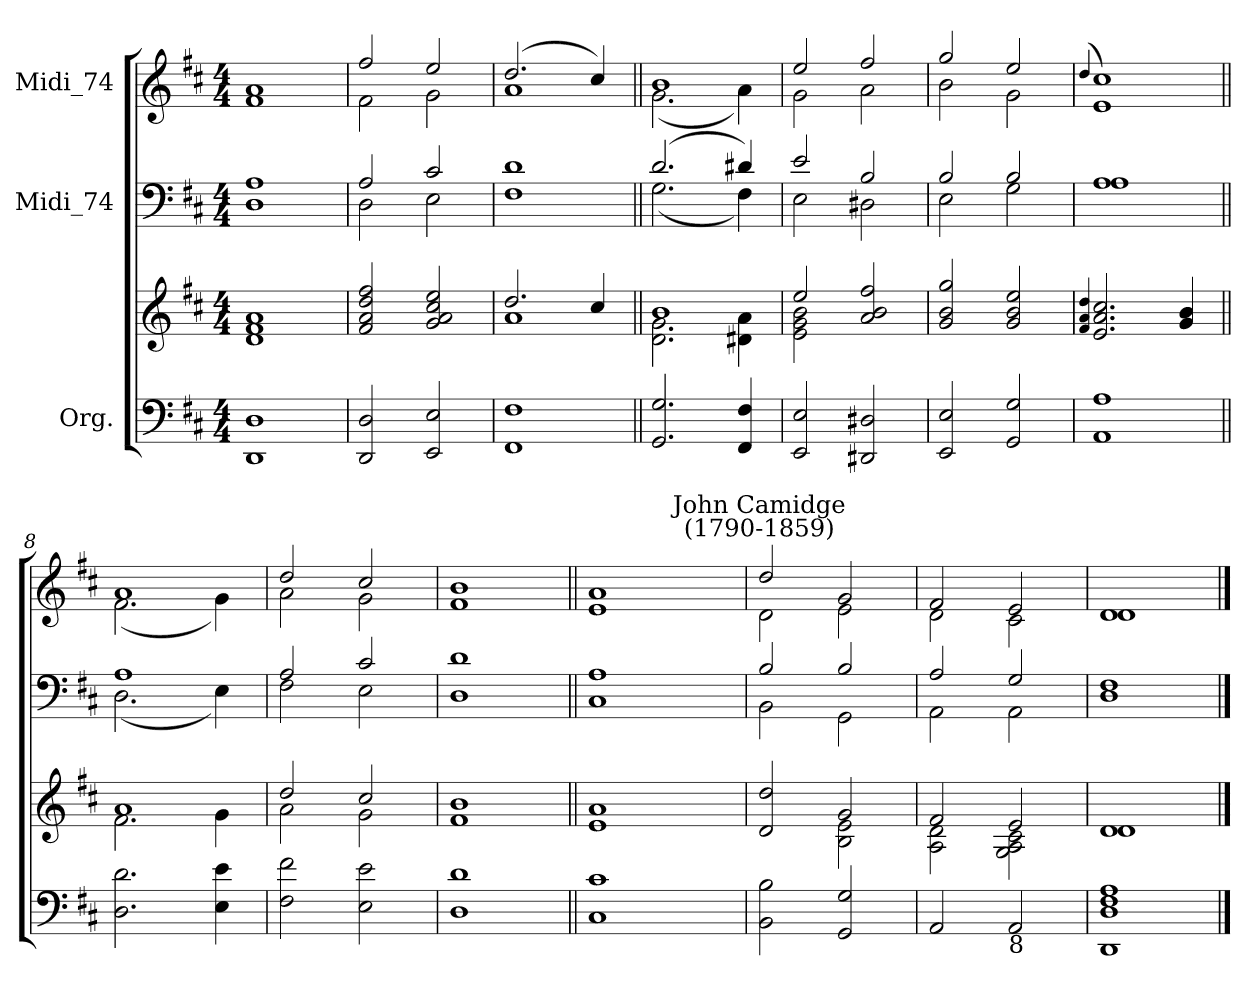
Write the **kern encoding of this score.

**kern	**kern	**kern	**kern
*part3	*part3	*part2	*part1
*staff4	*staff3	*staff2	*staff1
*I"Org.	*	*I"Midi_74	*I"Midi_74
*clefF4	*clefG2	*clefF4	*clefG2
*k[f#c#]	*k[f#c#]	*k[f#c#]	*k[f#c#]
*D:	*D:	*D:	*D:
*M4/4	*M4/4	*M4/4	*M4/4
=1	=1	=1	=1
*	*^	*^	*^
1DD 1D	1d/ 1a/	1f#\	1A/	1D\	1a/	1f#\
=2	=2	=2	=2	=2	=2	=2
2DD 2D	2f#/ 2a/ 2dd/ 2ff#/	1ryy	2A/	2D\	2ff#/	2f#\
2EE 2E	2g/ 2a/ 2cc#/ 2ee/	.	2c#/	2E\	2ee/	2g\
=3	=3	=3	=3	=3	=3	=3
1FF# 1F#	2.dd/	1a\	1d/	1F#\	(>2.dd/	1a\
.	4cc#/	.	.	.	4cc#/)	.
=4||	=4||	=4||	=4||	=4||	=4||	=4||
2.GG 2.G	1b/	2.d\ 2.g\	(>2.d/	(<2.G\	1b/	(<2.g\
4FF# 4F#	.	4d#X\ 4a\	4d#X/)	4F#\)	.	4a\)
=5	=5	=5	=5	=5	=5	=5
2EE 2E	2ee/	2e\ 2g\ 2b\	2e/	2E\	2ee/	2g\
2DD#X 2D#X	2a/ 2b/ 2ff#/	2ryy	2B/	2D#X\	2ff#/	2a\
=6	=6	=6	=6	=6	=6	=6
2EE 2E	2g/ 2b/ 2gg/	1ryy	2B/	2E\	2gg/	2b\
2GG 2G	2g/ 2b/ 2ee/	.	2B/	2G\	2ee/	2g\
=7	=7	=7	=7	=7	=7	=7
.	4qqf#/ 4qqa/ 4qqdd/	.	.	.	(>4qqdd/	.
1AA 1A	2.e/ 2.a/ 2.cc#/	1ryy	1A/	1A\	1cc#/)	1e\
.	4g/ 4b/	.	.	.	.	.
=8||	=8||	=8||	=8||	=8||	=8||	=8||
2.D 2.d	1a/	2.f#\	1A/	(<2.D\	1a/	(<2.f#\
4E 4e	.	4g\	.	4E\)	.	4g\)
=9	=9	=9	=9	=9	=9	=9
2F# 2f#	2dd/	2a\	2A/	2F#\	2dd/	2a\
2E 2e	2cc#/	2g\	2c#/	2E\	2cc#/	2g\
=10	=10	=10	=10	=10	=10	=10
1D 1d	1b/	1f#\	1d/	1D\	1b/	1f#\
=11||	=11||	=11||	=11||	=11||	=11||	=11||
1C# 1c#	1e/ 1a/	2ryy	1A/	1C#\	1a/	1e\
.	.	2ryy	.	.	.	.
=12	=12	=12	=12	=12	=12	=12
!	!	!	!	!	!LO:TX:a:cj:t=John Camidge\n(1790-1859)	!
2BB 2B	2d/ 2dd/	2ryy	2B/	2BB\	2dd/	2d\
2GG 2G	2g/	2B\ 2e\	2B/	2GG\	2g/	2e\
=13	=13	=13	=13	=13	=13	=13
2AA	2f#/	2A\ 2d\	2A/	2AA\	2f#/	2d\
!LO:TX:b:t=8	!	!	!	!	!	!
2AA	2e/	2G\ 2A\ 2c#\	2G/	2AA\	2e/	2c#\
=14	=14	=14	=14	=14	=14	=14
1DD 1D 1F# 1A	1d/	1d\	1F#/	1D\	1d/	1d\
*	*v	*v	*	*	*v	*v
*	*	*v	*v	*
==	==	==	==
*-	*-	*-	*-
